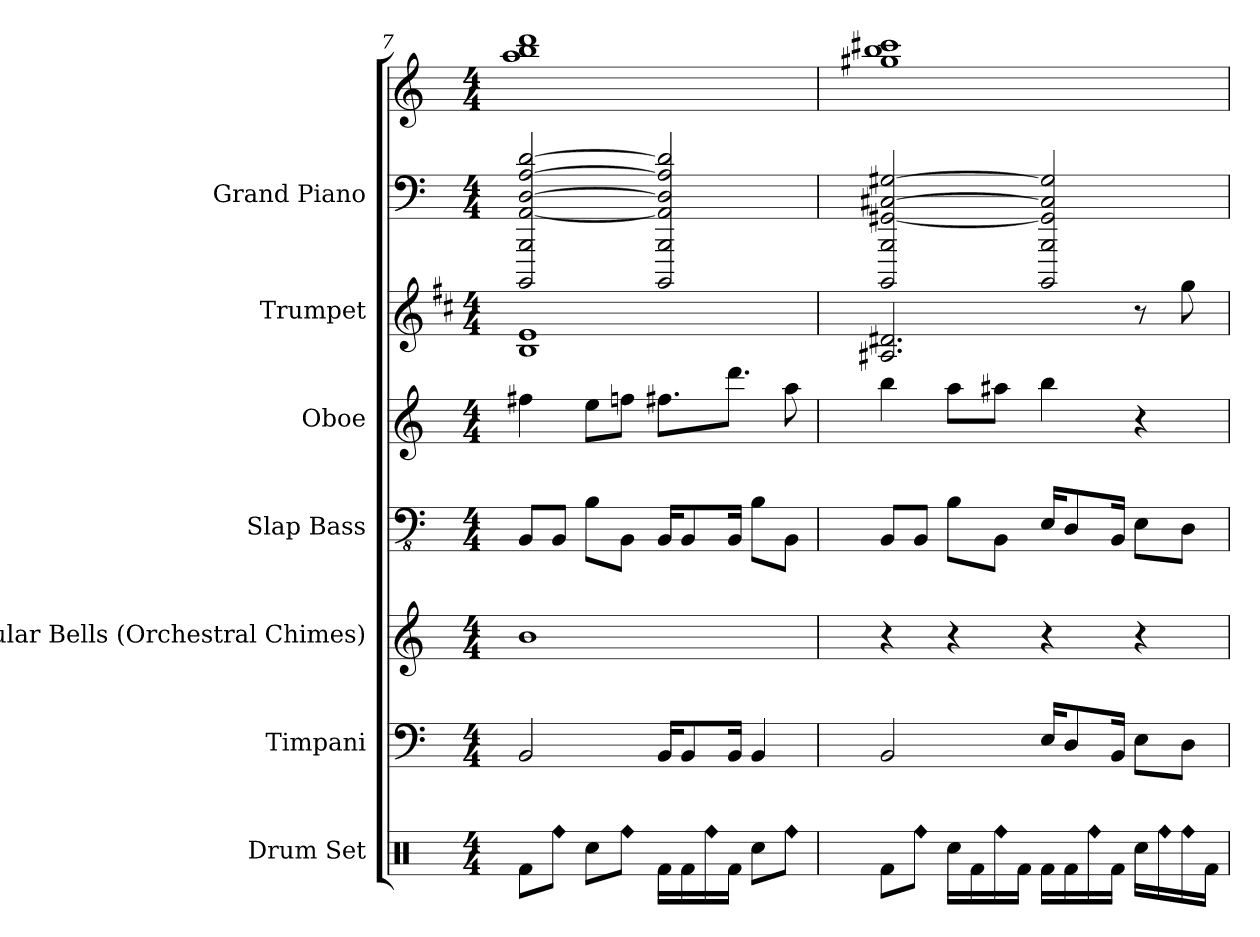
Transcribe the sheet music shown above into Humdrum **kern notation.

**kern	**kern	**kern	**kern	**kern	**kern	**kern	**kern
*part7	*part6	*part5	*part4	*part3	*part2	*part1	*part1
*staff8	*staff7	*staff6	*staff5	*staff4	*staff3	*staff2	*staff1
*I"Drum Set	*I"Timpani	*I"Tubular Bells (Orchestral Chimes)	*I"Slap Bass	*I"Oboe	*I"Trumpet	*I"Grand Piano	*
*I'Drs.	*I'Timp.	*I'Tu. Be.	*I'Sl. Bass	*I'Ob.	*I'Tpt.	*I'Pno.	*
*clefX	*clefF4	*clefG2	*clefFv4	*clefG2	*clefG2	*clefF4	*clefG2
*	*	*	*	*	*ITrd1c2	*	*
*k[]	*k[]	*k[]	*k[]	*k[]	*k[]	*k[]	*k[]
*M4/4	*M4/4	*M4/4	*M4/4	*M4/4	*M4/4	*M4/4	*M4/4
=7	=7	=7	=7	=7	=7	=7	=7
8RfL	2BB	1b	8BBBL	4ff#X	1d 1A	[2D [2AA [2A 2BBBB 2BBB [2d	1bb 1ddd 1aa
!LO:N:head=diamond	!	!	!	!	!	!	!
8RffJ	.	.	8BBBJ	.	.	.	.
8RccL	.	.	8BBL	8eeL	.	.	.
!LO:N:head=diamond	!	!	!	!	!	!	!
8RffJ	.	.	8BBBJ	8ffnJ	.	.	.
16RfLL	16BBKL	.	16BBBKL	8.ff#XL	.	2d] 2A] 2D] 2AA] 2BBBB 2BBB	.
16Rf	8BB	.	8BBB	.	.	.	.
!LO:N:head=diamond	!	!	!	!	!	!	!
16Rff	.	.	.	.	.	.	.
16RfJJ	16BBJk	.	16BBBJk	8.dddJ	.	.	.
8RccL	4BB	.	8BBL	.	.	.	.
!LO:N:head=diamond	!	!	!	!	!	!	!
8RffJ	.	.	8BBBJ	8aa	.	.	.
=8	=8	=8	=8	=8	=8	=8	=8
8RfL	2BB	4r	8BBBL	4bb	2.c#X 2.G#X	[2C#X [2GG#X [2G#X 2BBB 2BBBB	1ccc#X 1gg#X 1bb
!LO:N:head=diamond	!	!	!	!	!	!	!
8RffJ	.	.	8BBBJ	.	.	.	.
16RccLL	.	4r	8BBL	8aaL	.	.	.
16Rf	.	.	.	.	.	.	.
!LO:N:head=diamond	!	!	!	!	!	!	!
16Rff	.	.	8BBBJ	8aa#XJ	.	.	.
16RfJJ	.	.	.	.	.	.	.
16RfLL	16EKL	4r	16EEKL	4bb	.	2G#] 2C#] 2GG#] 2BBBB 2BBB	.
16Rf	8D	.	8DD	.	.	.	.
!LO:N:head=diamond	!	!	!	!	!	!	!
16Rff	.	.	.	.	.	.	.
16RfJJ	16BBJk	.	16BBBJk	.	.	.	.
16RccLL	8EL	4r	8EEL	4r	8r	.	.
!LO:N:head=diamond	!	!	!	!	!	!	!
16Rff	.	.	.	.	.	.	.
!LO:N:head=diamond	!	!	!	!	!	!	!
16Rff	8DJ	.	8DDJ	.	8ff	.	.
16RfJJ	.	.	.	.	.	.	.
=	=	=	=	=	=	=	=
*-	*-	*-	*-	*-	*-	*-	*-
